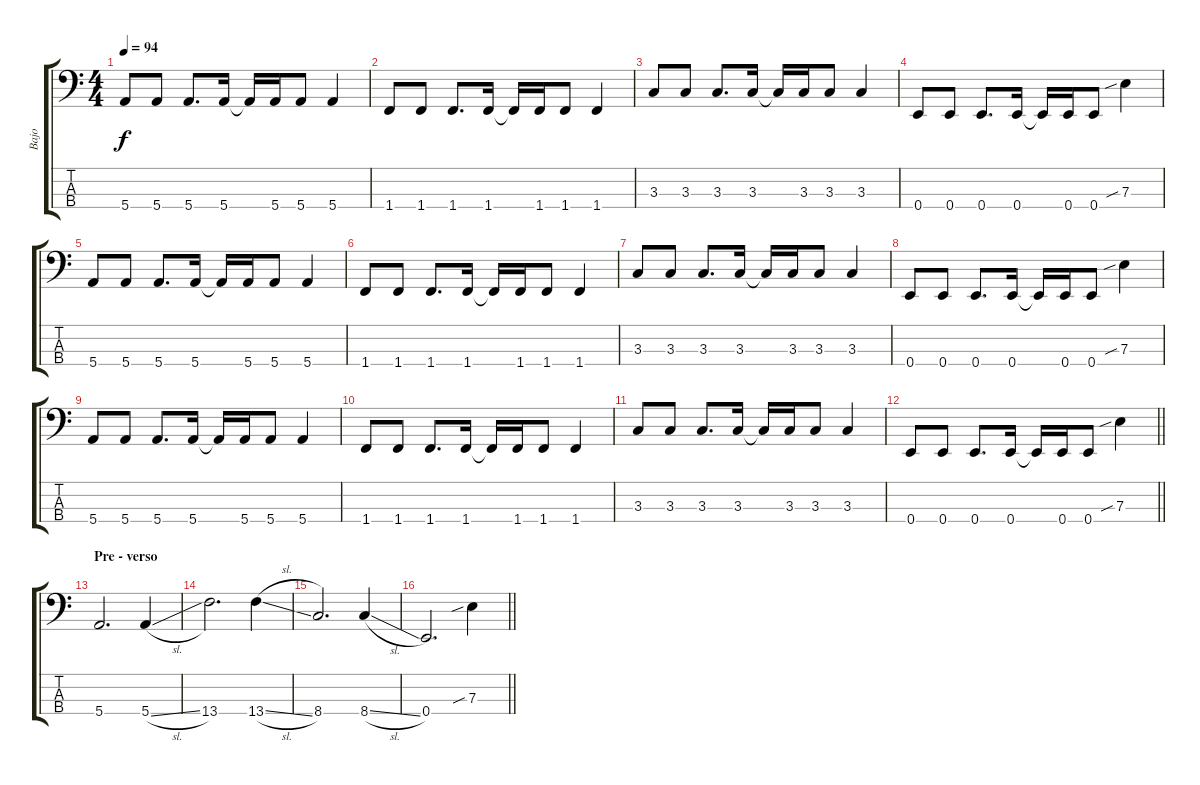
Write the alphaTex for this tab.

\track ("Bajo" "Bajo") {instrument electricbassfinger}
\staff {score tabs}
\tuning (G2 D2 A1 E1) {hide}
\ts (4 4)
\tempo 94
\clef f4
\ks c
5.4.8{dy f} 5.4.8 5.4.8{d} 5.4.16 5.4{t}.16 5.4.16 5.4.8 5.4.4 |
1.4.8 1.4.8 1.4.8{d} 1.4.16 1.4{t}.16 1.4.16 1.4.8 1.4.4 |
3.3.8 3.3.8 3.3.8{d} 3.3.16 3.3{t}.16 3.3.16 3.3.8 3.3.4 |
0.4.8 0.4.8 0.4.8{d} 0.4.16 0.4{t}.16 0.4.16 0.4.8 7.3{sib}.4 |
5.4.8 5.4.8 5.4.8{d} 5.4.16 5.4{t}.16 5.4.16 5.4.8 5.4.4 |
1.4.8 1.4.8 1.4.8{d} 1.4.16 1.4{t}.16 1.4.16 1.4.8 1.4.4 |
3.3.8 3.3.8 3.3.8{d} 3.3.16 3.3{t}.16 3.3.16 3.3.8 3.3.4 |
0.4.8 0.4.8 0.4.8{d} 0.4.16 0.4{t}.16 0.4.16 0.4.8 7.3{sib}.4 |
5.4.8 5.4.8 5.4.8{d} 5.4.16 5.4{t}.16 5.4.16 5.4.8 5.4.4 |
1.4.8 1.4.8 1.4.8{d} 1.4.16 1.4{t}.16 1.4.16 1.4.8 1.4.4 |
3.3.8 3.3.8 3.3.8{d} 3.3.16 3.3{t}.16 3.3.16 3.3.8 3.3.4 |
\barLineRight lightlight
0.4.8 0.4.8 0.4.8{d} 0.4.16 0.4{t}.16 0.4.16 0.4.8 7.3{sib}.4 |
\section ("" "Pre - verso")
5.4.2{d} 5.4{sl}.4 |
13.4.2{d} 13.4{sl}.4 |
8.4.2{d} 8.4{sl}.4 |
\barLineRight lightlight
0.4.2{d} 7.3{sib}.4
